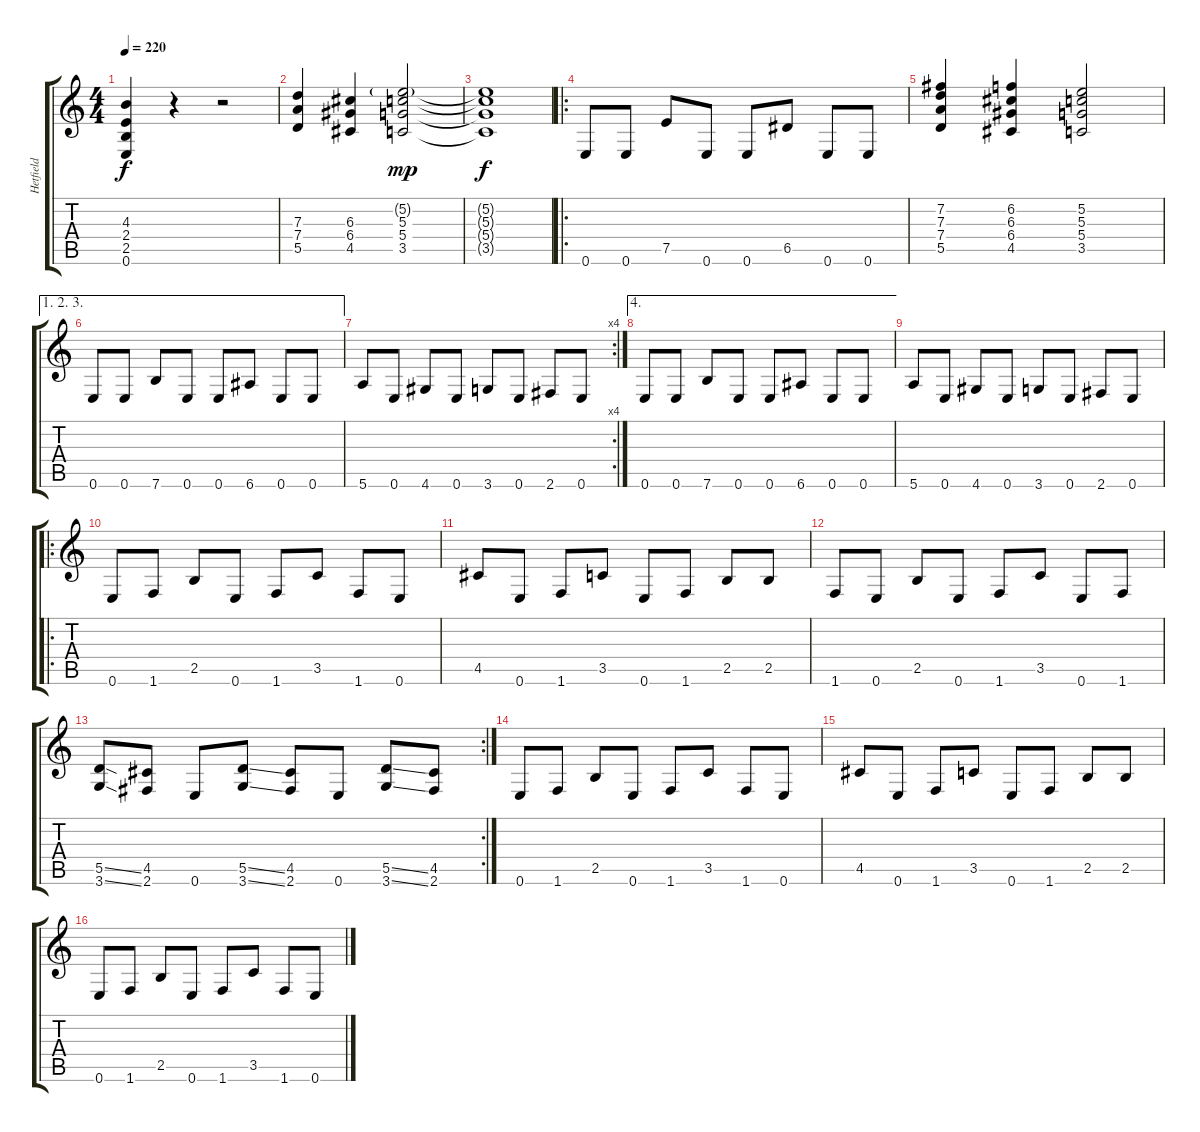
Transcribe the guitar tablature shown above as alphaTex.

\track ("Hetfield" "Hetfield") {instrument distortionguitar}
\staff {score tabs}
\tuning (E4 B3 G3 D3 A2 E2) {hide}
\ts (4 4)
\tempo 220
\clef g2
\ks c
(4.3 2.4 2.5 0.6).4{dy f instrument distortionguitar} r.4 r.2 |
(7.3 7.4 5.5).4 (6.3 6.4 4.5).4 (5.2{g} 5.3 5.4 3.5).2{dy mp} |
(5.2{t} 5.3{t} 5.4{t} 3.5{t}).1{dy f} |
\ro
0.6.8 0.6.8 7.5.8 0.6.8 0.6.8 6.5.8 0.6.8 0.6.8 |
(7.2 7.3 7.4 5.5).4 (6.2 6.3 6.4 4.5).4 (5.2 5.3 5.4 3.5).2 |
\ae (1 2 3)
0.6.8 0.6.8 7.6.8 0.6.8 0.6.8 6.6.8 0.6.8 0.6.8 |
\rc 4
5.6.8 0.6.8 4.6.8 0.6.8 3.6.8 0.6.8 2.6.8 0.6.8 |
\ae 4
0.6.8 0.6.8 7.6.8 0.6.8 0.6.8 6.6.8 0.6.8 0.6.8 |
5.6.8 0.6.8 4.6.8 0.6.8 3.6.8 0.6.8 2.6.8 0.6.8 |
\ro
0.6.8 1.6.8 2.5.8 0.6.8 1.6.8 3.5.8 1.6.8 0.6.8 |
4.5.8 0.6.8 1.6.8 3.5.8 0.6.8 1.6.8 2.5.8 2.5.8 |
1.6.8 0.6.8 2.5.8 0.6.8 1.6.8 3.5.8 0.6.8 1.6.8 |
\rc 2
(5.5{ss} 3.6{ss}).8 (4.5 2.6).8 0.6.8 (5.5{ss} 3.6{ss}).8 (4.5 2.6).8 0.6.8 (5.5{ss} 3.6{ss}).8 (4.5 2.6).8 |
0.6.8 1.6.8 2.5.8 0.6.8 1.6.8 3.5.8 1.6.8 0.6.8 |
4.5.8 0.6.8 1.6.8 3.5.8 0.6.8 1.6.8 2.5.8 2.5.8 |
0.6.8 1.6.8 2.5.8 0.6.8 1.6.8 3.5.8 1.6.8 0.6.8
